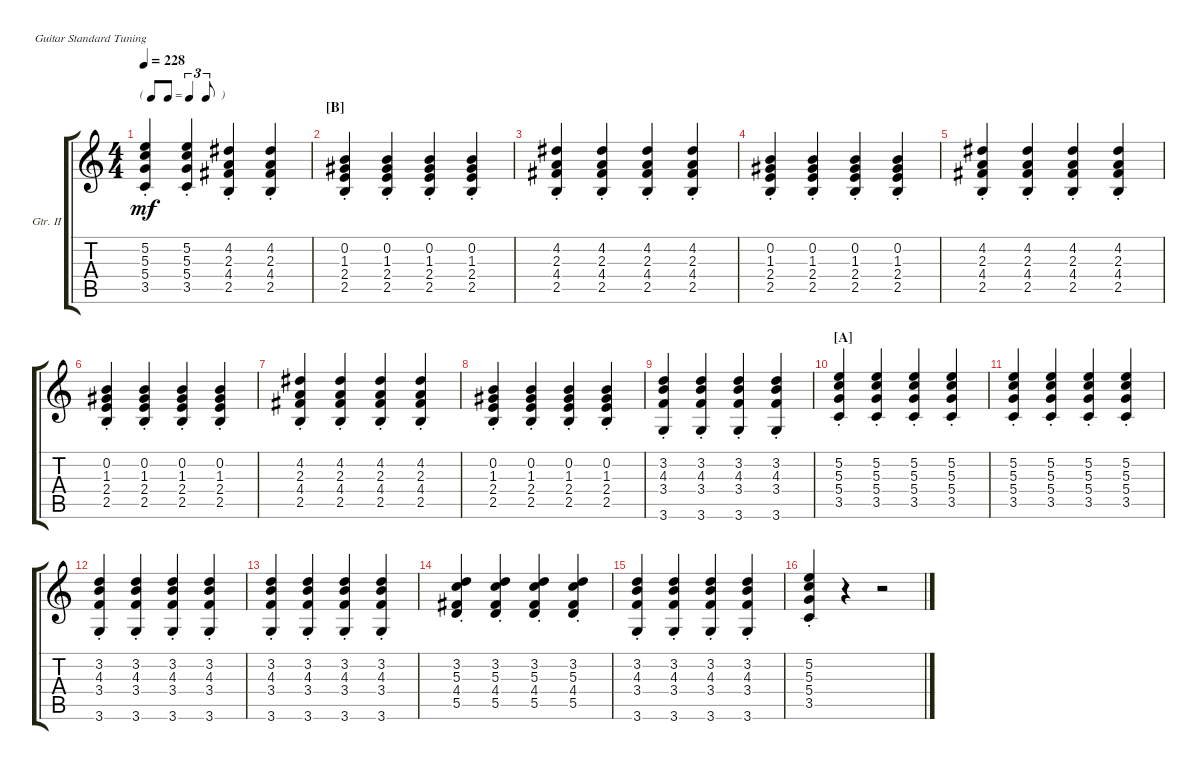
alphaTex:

\defaultSystemsLayout 4
\bracketExtendMode groupsimilarinstruments
\firstSystemTrackNameOrientation horizontal
\otherSystemsTrackNameOrientation horizontal
\track ("Guitar II" "Gtr. II") {instrument acousticguitarsteel}
\staff {score tabs}
\tuning (E4 B3 G3 D3 A2 E2)
\ts (4 4)
\tf triplet8th
\tempo 228
\clef g2
\ks c
(3.5{st} 5.4{st} 5.3{st} 5.2{st}).4{dy mf} (3.5{st} 5.4{st} 5.3{st} 5.2{st}).4 (2.5{st} 4.4{st} 2.3{st} 4.2{st}).4 (2.5{st} 4.4{st} 2.3{st} 4.2{st}).4 |
\section ("B" "")
(2.5{st} 2.4{st} 1.3{st} 0.2{st}).4 (2.5{st} 2.4{st} 1.3{st} 0.2{st}).4 (2.5{st} 2.4{st} 1.3{st} 0.2{st}).4 (2.5{st} 2.4{st} 1.3{st} 0.2{st}).4 |
(2.5{st} 4.4{st} 2.3{st} 4.2{st}).4 (2.5{st} 4.4{st} 2.3{st} 4.2{st}).4 (2.5{st} 4.4{st} 2.3{st} 4.2{st}).4 (2.5{st} 4.4{st} 2.3{st} 4.2{st}).4 |
(2.5{st} 2.4{st} 1.3{st} 0.2{st}).4 (2.5{st} 2.4{st} 1.3{st} 0.2{st}).4 (2.5{st} 2.4{st} 1.3{st} 0.2{st}).4 (2.5{st} 2.4{st} 1.3{st} 0.2{st}).4 |
(2.5{st} 4.4{st} 2.3{st} 4.2{st}).4 (2.5{st} 4.4{st} 2.3{st} 4.2{st}).4 (2.5{st} 4.4{st} 2.3{st} 4.2{st}).4 (2.5{st} 4.4{st} 2.3{st} 4.2{st}).4 |
(2.5{st} 2.4{st} 1.3{st} 0.2{st}).4 (2.5{st} 2.4{st} 1.3{st} 0.2{st}).4 (2.5{st} 2.4{st} 1.3{st} 0.2{st}).4 (2.5{st} 2.4{st} 1.3{st} 0.2{st}).4 |
(2.5{st} 4.4{st} 2.3{st} 4.2{st}).4 (2.5{st} 4.4{st} 2.3{st} 4.2{st}).4 (2.5{st} 4.4{st} 2.3{st} 4.2{st}).4 (2.5{st} 4.4{st} 2.3{st} 4.2{st}).4 |
(2.5{st} 2.4{st} 1.3{st} 0.2{st}).4 (2.5{st} 2.4{st} 1.3{st} 0.2{st}).4 (2.5{st} 2.4{st} 1.3{st} 0.2{st}).4 (2.5{st} 2.4{st} 1.3{st} 0.2{st}).4 |
(4.3{st} 3.2{st} 3.4{st} 3.6{st}).4 (4.3{st} 3.2{st} 3.4{st} 3.6{st}).4 (4.3{st} 3.2{st} 3.4{st} 3.6{st}).4 (4.3{st} 3.2{st} 3.4{st} 3.6{st}).4 |
\section ("A" "")
(3.5{st} 5.4{st} 5.3{st} 5.2{st}).4 (3.5{st} 5.4{st} 5.3{st} 5.2{st}).4 (3.5{st} 5.4{st} 5.3{st} 5.2{st}).4 (3.5{st} 5.4{st} 5.3{st} 5.2{st}).4 |
(3.5{st} 5.4{st} 5.3{st} 5.2{st}).4 (3.5{st} 5.4{st} 5.3{st} 5.2{st}).4 (3.5{st} 5.4{st} 5.3{st} 5.2{st}).4 (3.5{st} 5.4{st} 5.3{st} 5.2{st}).4 |
(4.3{st} 3.2{st} 3.4{st} 3.6{st}).4 (4.3{st} 3.2{st} 3.4{st} 3.6{st}).4 (4.3{st} 3.2{st} 3.4{st} 3.6{st}).4 (4.3{st} 3.2{st} 3.4{st} 3.6{st}).4 |
(4.3{st} 3.2{st} 3.4{st} 3.6{st}).4 (4.3{st} 3.2{st} 3.4{st} 3.6{st}).4 (4.3{st} 3.2{st} 3.4{st} 3.6{st}).4 (4.3{st} 3.2{st} 3.4{st} 3.6{st}).4 |
(5.5{st} 4.4{st} 5.3{st} 3.2{st}).4 (5.5{st} 4.4{st} 5.3{st} 3.2{st}).4 (5.5{st} 4.4{st} 5.3{st} 3.2{st}).4 (5.5{st} 4.4{st} 5.3{st} 3.2{st}).4 |
(4.3{st} 3.2{st} 3.4{st} 3.6{st}).4 (4.3{st} 3.2{st} 3.4{st} 3.6{st}).4 (4.3{st} 3.2{st} 3.4{st} 3.6{st}).4 (4.3{st} 3.2{st} 3.4{st} 3.6{st}).4 |
(3.5{st} 5.4{st} 5.3{st} 5.2{st}).4 r.4 r.2
